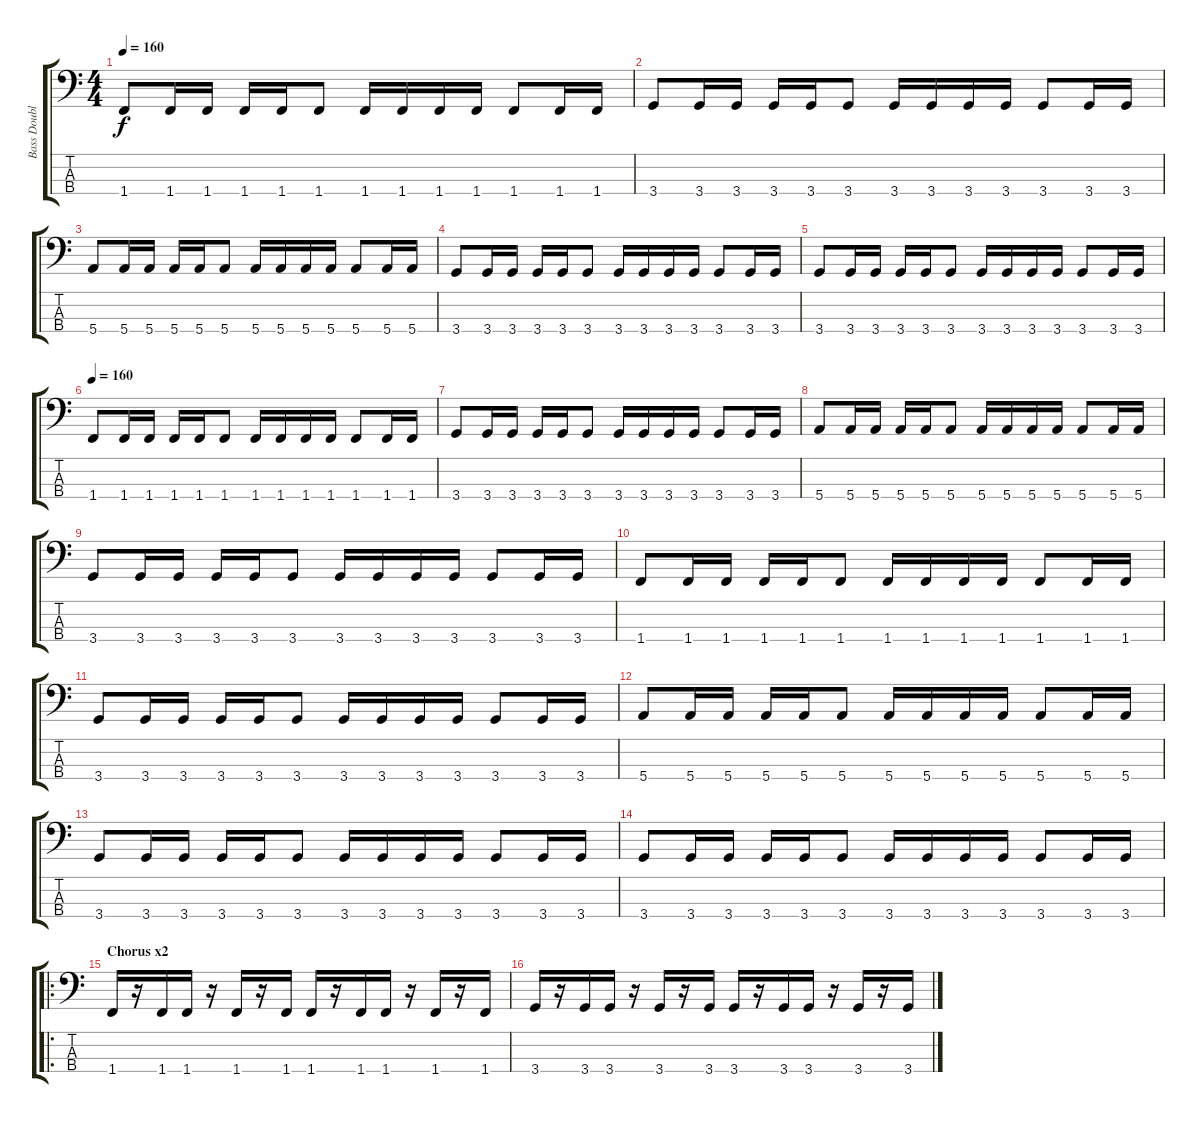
\track ("Bass Double" "Bass Doubl") {instrument slapbass2}
\staff {score tabs}
\tuning (G2 D2 A1 E1) {hide}
\ts (4 4)
\tempo 160
\clef f4
\ks c
1.4.8{dy f} 1.4.16 1.4.16 1.4.16 1.4.16 1.4.8 1.4.16 1.4.16 1.4.16 1.4.16 1.4.8 1.4.16 1.4.16 |
3.4.8 3.4.16 3.4.16 3.4.16 3.4.16 3.4.8 3.4.16 3.4.16 3.4.16 3.4.16 3.4.8 3.4.16 3.4.16 |
5.4.8 5.4.16 5.4.16 5.4.16 5.4.16 5.4.8 5.4.16 5.4.16 5.4.16 5.4.16 5.4.8 5.4.16 5.4.16 |
3.4.8 3.4.16 3.4.16 3.4.16 3.4.16 3.4.8 3.4.16 3.4.16 3.4.16 3.4.16 3.4.8 3.4.16 3.4.16 |
3.4.8 3.4.16 3.4.16 3.4.16 3.4.16 3.4.8 3.4.16 3.4.16 3.4.16 3.4.16 3.4.8 3.4.16 3.4.16 |
\tempo 160
1.4.8 1.4.16 1.4.16 1.4.16 1.4.16 1.4.8 1.4.16 1.4.16 1.4.16 1.4.16 1.4.8 1.4.16 1.4.16 |
3.4.8 3.4.16 3.4.16 3.4.16 3.4.16 3.4.8 3.4.16 3.4.16 3.4.16 3.4.16 3.4.8 3.4.16 3.4.16 |
5.4.8 5.4.16 5.4.16 5.4.16 5.4.16 5.4.8 5.4.16 5.4.16 5.4.16 5.4.16 5.4.8 5.4.16 5.4.16 |
3.4.8 3.4.16 3.4.16 3.4.16 3.4.16 3.4.8 3.4.16 3.4.16 3.4.16 3.4.16 3.4.8 3.4.16 3.4.16 |
1.4.8 1.4.16 1.4.16 1.4.16 1.4.16 1.4.8 1.4.16 1.4.16 1.4.16 1.4.16 1.4.8 1.4.16 1.4.16 |
3.4.8 3.4.16 3.4.16 3.4.16 3.4.16 3.4.8 3.4.16 3.4.16 3.4.16 3.4.16 3.4.8 3.4.16 3.4.16 |
5.4.8 5.4.16 5.4.16 5.4.16 5.4.16 5.4.8 5.4.16 5.4.16 5.4.16 5.4.16 5.4.8 5.4.16 5.4.16 |
3.4.8 3.4.16 3.4.16 3.4.16 3.4.16 3.4.8 3.4.16 3.4.16 3.4.16 3.4.16 3.4.8 3.4.16 3.4.16 |
3.4.8 3.4.16 3.4.16 3.4.16 3.4.16 3.4.8 3.4.16 3.4.16 3.4.16 3.4.16 3.4.8 3.4.16 3.4.16 |
\ro
\section ("" "Chorus x2")
1.4.16 r.16 1.4.16 1.4.16 r.16 1.4.16 r.16 1.4.16 1.4.16 r.16 1.4.16 1.4.16 r.16 1.4.16 r.16 1.4.16 |
3.4.16 r.16 3.4.16 3.4.16 r.16 3.4.16 r.16 3.4.16 3.4.16 r.16 3.4.16 3.4.16 r.16 3.4.16 r.16 3.4.16
